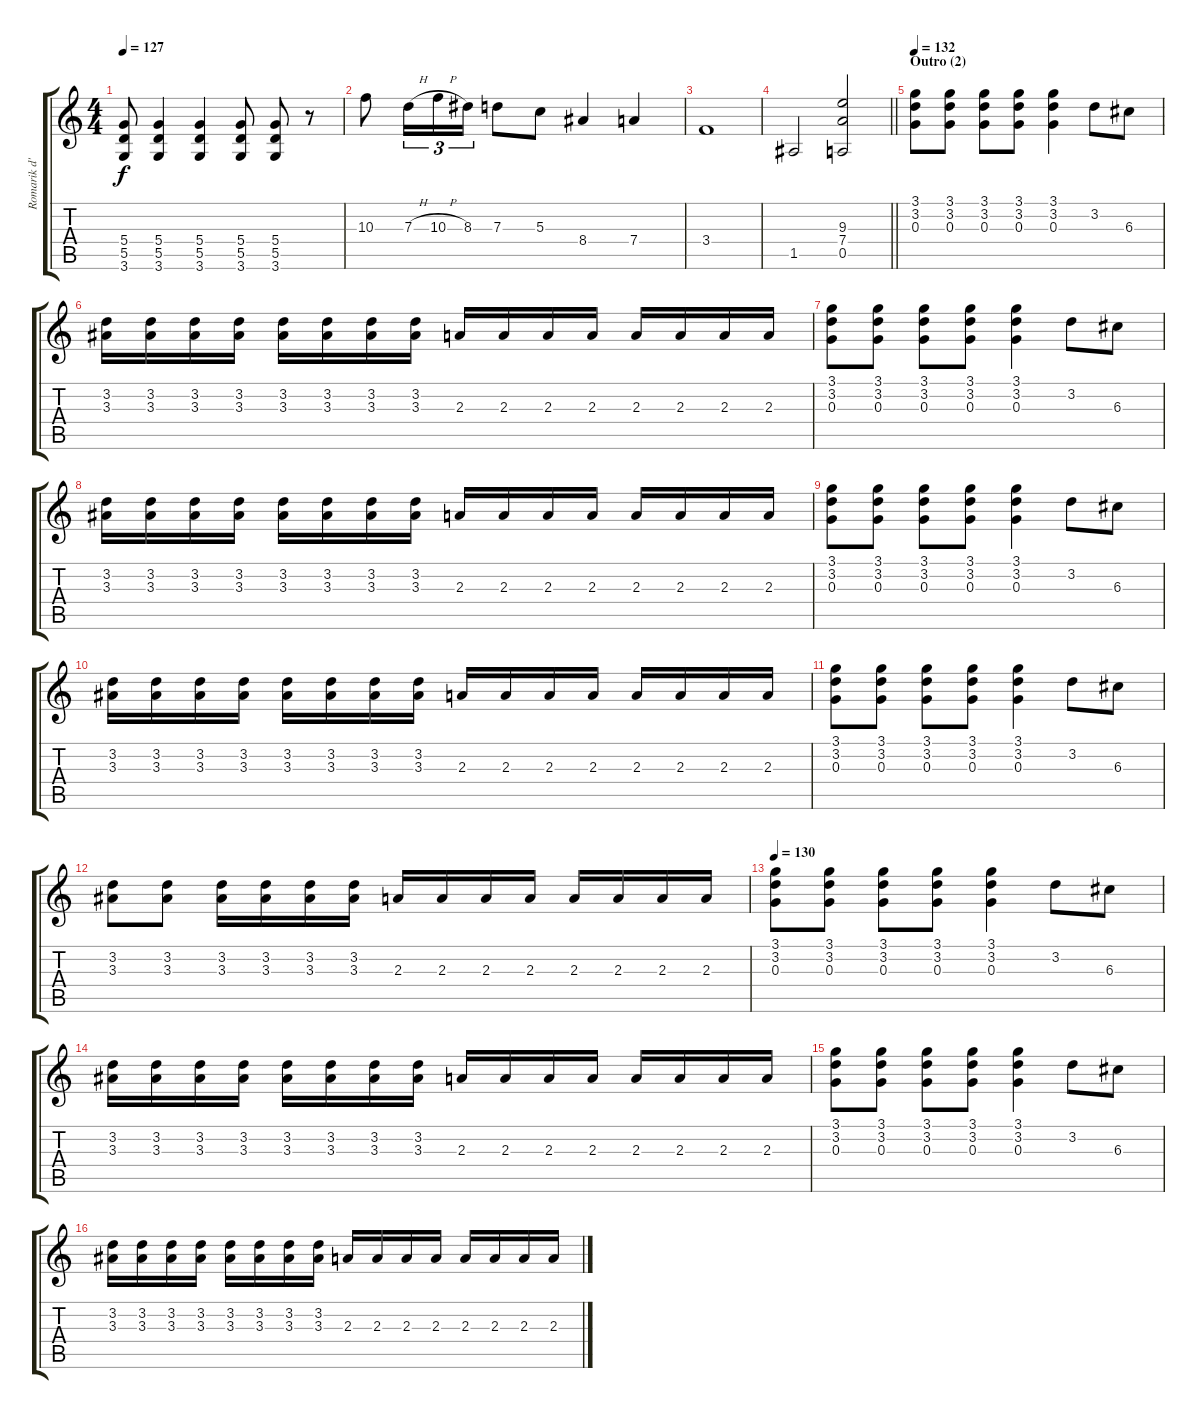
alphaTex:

\track ("Romarik d'Arvycendres" "Romarik d'") {instrument distortionguitar}
\staff {score tabs}
\tuning (E4 B3 G3 D3 A2 E2) {hide}
\ts (4 4)
\tempo 127
\clef g2
\ks c
(5.4 5.5 3.6).8{dy f} (5.4 5.5 3.6).4 (5.4 5.5 3.6).4 (5.4 5.5 3.6).8 (5.4 5.5 3.6).8 r.8 |
10.3.8 7.3{h}.16{tu (3 2)} 10.3{h}.16{tu (3 2)} 8.3.16{tu (3 2)} 7.3.8 5.3.8 8.4.4 7.4.4 |
3.4.1 |
\barLineRight lightlight
1.5.2 (9.3 7.4 0.5).2 |
\section ("" "Outro (2)")
\tempo 132
(3.1 3.2 0.3).8 (3.1 3.2 0.3).8 (3.1 3.2 0.3).8 (3.1 3.2 0.3).8 (3.1 3.2 0.3).4 3.2.8 6.3.8 |
(3.2 3.3).16 (3.2 3.3).16 (3.2 3.3).16 (3.2 3.3).16 (3.2 3.3).16 (3.2 3.3).16 (3.2 3.3).16 (3.2 3.3).16 2.3.16 2.3.16 2.3.16 2.3.16 2.3.16 2.3.16 2.3.16 2.3.16 |
(3.1 3.2 0.3).8 (3.1 3.2 0.3).8 (3.1 3.2 0.3).8 (3.1 3.2 0.3).8 (3.1 3.2 0.3).4 3.2.8 6.3.8 |
(3.2 3.3).16 (3.2 3.3).16 (3.2 3.3).16 (3.2 3.3).16 (3.2 3.3).16 (3.2 3.3).16 (3.2 3.3).16 (3.2 3.3).16 2.3.16 2.3.16 2.3.16 2.3.16 2.3.16 2.3.16 2.3.16 2.3.16 |
(3.1 3.2 0.3).8 (3.1 3.2 0.3).8 (3.1 3.2 0.3).8 (3.1 3.2 0.3).8 (3.1 3.2 0.3).4 3.2.8 6.3.8 |
(3.2 3.3).16 (3.2 3.3).16 (3.2 3.3).16 (3.2 3.3).16 (3.2 3.3).16 (3.2 3.3).16 (3.2 3.3).16 (3.2 3.3).16 2.3.16 2.3.16 2.3.16 2.3.16 2.3.16 2.3.16 2.3.16 2.3.16 |
(3.1 3.2 0.3).8 (3.1 3.2 0.3).8 (3.1 3.2 0.3).8 (3.1 3.2 0.3).8 (3.1 3.2 0.3).4 3.2.8 6.3.8 |
(3.2 3.3).8 (3.2 3.3).8 (3.2 3.3).16 (3.2 3.3).16 (3.2 3.3).16 (3.2 3.3).16 2.3.16 2.3.16 2.3.16 2.3.16 2.3.16 2.3.16 2.3.16 2.3.16 |
\tempo 130
(3.1 3.2 0.3).8 (3.1 3.2 0.3).8 (3.1 3.2 0.3).8 (3.1 3.2 0.3).8 (3.1 3.2 0.3).4 3.2.8 6.3.8 |
(3.2 3.3).16 (3.2 3.3).16 (3.2 3.3).16 (3.2 3.3).16 (3.2 3.3).16 (3.2 3.3).16 (3.2 3.3).16 (3.2 3.3).16 2.3.16 2.3.16 2.3.16 2.3.16 2.3.16 2.3.16 2.3.16 2.3.16 |
(3.1 3.2 0.3).8 (3.1 3.2 0.3).8 (3.1 3.2 0.3).8 (3.1 3.2 0.3).8 (3.1 3.2 0.3).4 3.2.8 6.3.8 |
(3.2 3.3).16 (3.2 3.3).16 (3.2 3.3).16 (3.2 3.3).16 (3.2 3.3).16 (3.2 3.3).16 (3.2 3.3).16 (3.2 3.3).16 2.3.16 2.3.16 2.3.16 2.3.16 2.3.16 2.3.16 2.3.16 2.3.16
